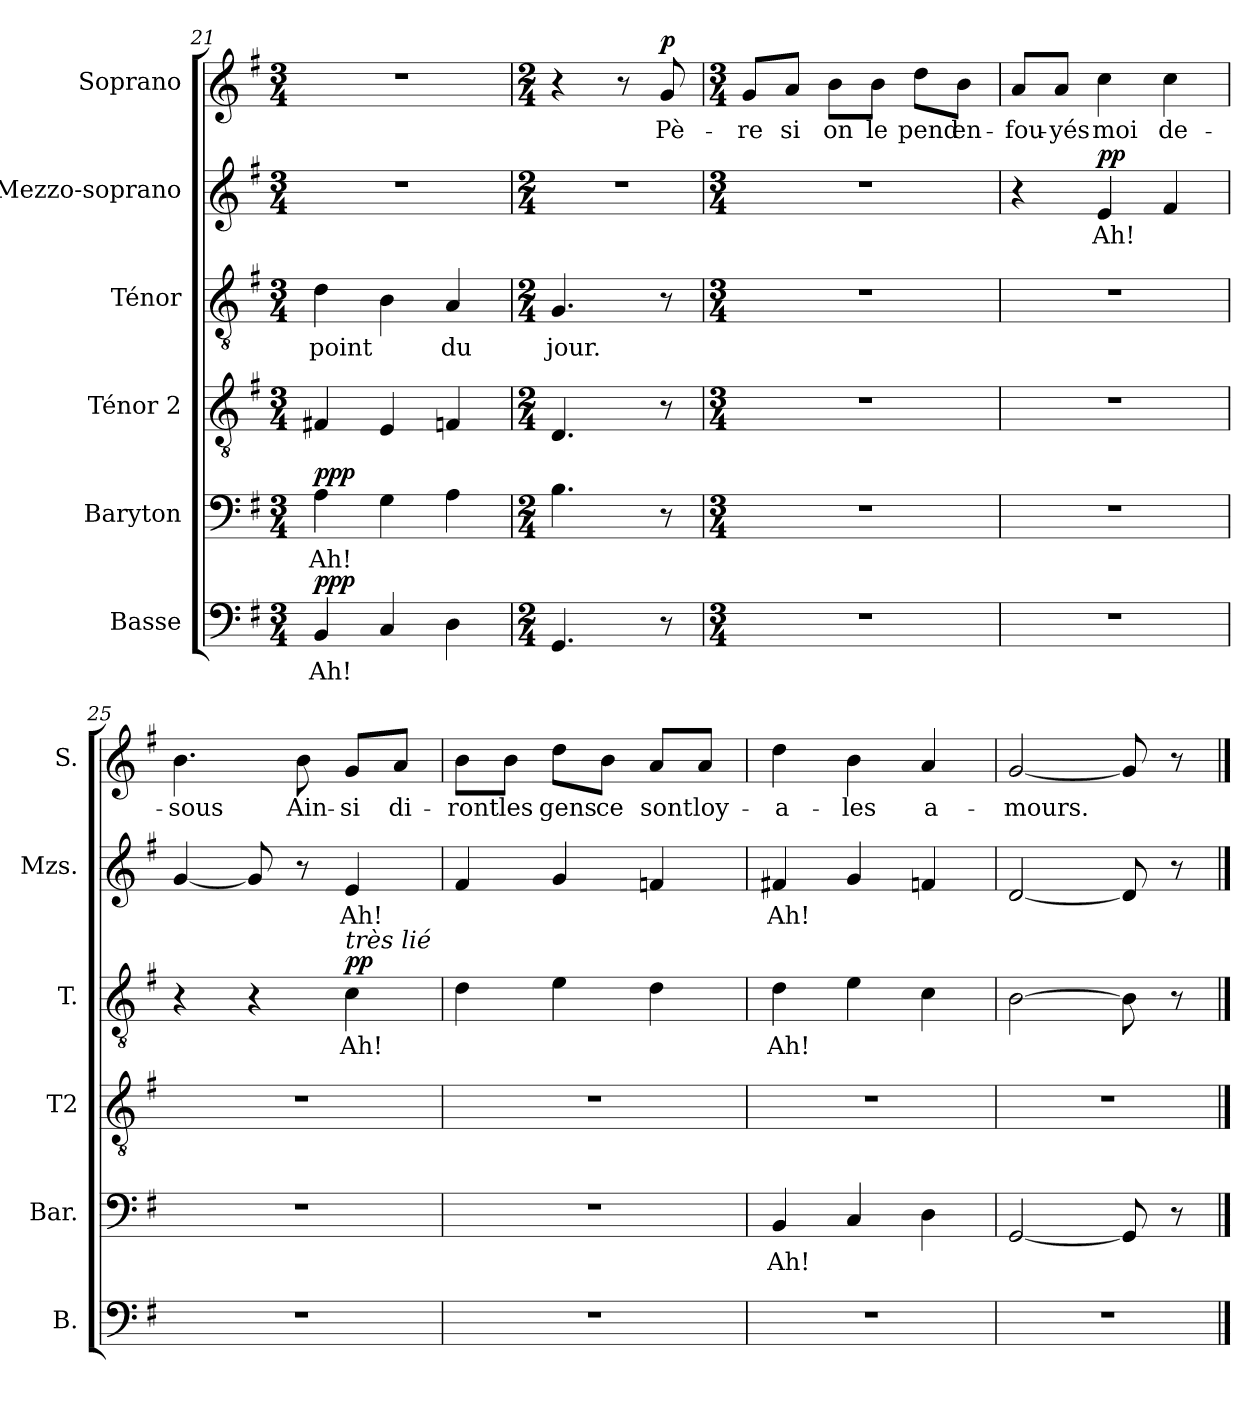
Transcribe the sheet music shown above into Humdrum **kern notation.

**kern	**text	**dynam	**kern	**text	**dynam	**kern	**kern	**text	**dynam	**kern	**text	**dynam	**kern	**text	**dynam
*part6	*part6	*part6	*part5	*part5	*part5	*part4	*part3	*part3	*part3	*part2	*part2	*part2	*part1	*part1	*part1
*staff6	*staff6	*staff6	*staff5	*staff5	*staff5	*staff4	*staff3	*staff3	*staff3	*staff2	*staff2	*staff2	*staff1	*staff1	*staff1
*I"Basse	*	*	*I"Baryton	*	*	*I"Ténor 2	*I"Ténor	*	*	*I"Mezzo-soprano	*	*	*I"Soprano	*	*
*I'B.	*	*	*I'Bar.	*	*	*I'T2	*I'T.	*	*	*I'Mzs.	*	*	*I'S.	*	*
*clefF4	*	*	*clefF4	*	*	*clefGv2	*clefGv2	*	*	*clefG2	*	*	*clefG2	*	*
*k[f#]	*	*	*k[f#]	*	*	*k[f#]	*k[f#]	*	*	*k[f#]	*	*	*k[f#]	*	*
*M3/4	*	*	*M3/4	*	*	*M3/4	*M3/4	*	*	*M3/4	*	*	*M3/4	*	*
=21	=21	=21	=21	=21	=21	=21	=21	=21	=21	=21	=21	=21	=21	=21	=21
!	!LO:LY:b	!LO:DY:a	!	!LO:LY:b	!LO:DY:a	!	!	!LO:LY:b	!	!	!	!	!	!	!
4BB/	Ah!	ppp	4A\	Ah!	ppp	4F#X/	4d\	point	.	2.r	.	.	2.r	.	.
4C/	.	.	4G\	.	.	4E/	4B\	.	.	.	.	.	.	.	.
!	!	!	!	!	!	!	!	!LO:LY:b	!	!	!	!	!	!	!
4D\	.	.	4A\	.	.	4Fn/	4A/	du	.	.	.	.	.	.	.
=22	=22	=22	=22	=22	=22	=22	=22	=22	=22	=22	=22	=22	=22	=22	=22
*M2/4	*	*	*M2/4	*	*	*M2/4	*M2/4	*	*	*M2/4	*	*	*M2/4	*	*
!	!	!	!	!	!	!	!	!LO:LY:b	!	!	!	!	!	!	!
4.GG/	.	.	4.B\	.	.	4.D/	4.G/	jour.	.	2r	.	.	4r	.	.
.	.	.	.	.	.	.	.	.	.	.	.	.	8r	.	.
!	!	!	!	!	!	!	!	!	!	!	!	!	!	!LO:LY:b	!LO:DY:a
8r	.	.	8r	.	.	8r	8r	.	.	.	.	.	8g/	Pè-	p
!!LO:LB:g=z
=23	=23	=23	=23	=23	=23	=23	=23	=23	=23	=23	=23	=23	=23	=23	=23
*M3/4	*	*	*M3/4	*	*	*M3/4	*M3/4	*	*	*M3/4	*	*	*M3/4	*	*
!	!	!	!	!	!	!	!	!	!	!	!	!	!	!LO:LY:b	!
2.r	.	.	2.r	.	.	2.r	2.r	.	.	2.r	.	.	8g/L	-re	.
!	!	!	!	!	!	!	!	!	!	!	!	!	!	!LO:LY:b	!
.	.	.	.	.	.	.	.	.	.	.	.	.	8a/J	si	.
!	!	!	!	!	!	!	!	!	!	!	!	!	!	!LO:LY:b	!
.	.	.	.	.	.	.	.	.	.	.	.	.	8b\L	on	.
!	!	!	!	!	!	!	!	!	!	!	!	!	!	!LO:LY:b	!
.	.	.	.	.	.	.	.	.	.	.	.	.	8b\J	le	.
!	!	!	!	!	!	!	!	!	!	!	!	!	!	!LO:LY:b	!
.	.	.	.	.	.	.	.	.	.	.	.	.	8dd\L	pend	.
!	!	!	!	!	!	!	!	!	!	!	!	!	!	!LO:LY:b	!
.	.	.	.	.	.	.	.	.	.	.	.	.	8b\J	en-	.
=24	=24	=24	=24	=24	=24	=24	=24	=24	=24	=24	=24	=24	=24	=24	=24
!	!	!	!	!	!	!	!	!	!	!	!	!	!	!LO:LY:b	!
2.r	.	.	2.r	.	.	2.r	2.r	.	.	4r	.	.	8a/L	-fou-	.
!	!	!	!	!	!	!	!	!	!	!	!	!	!	!LO:LY:b	!
.	.	.	.	.	.	.	.	.	.	.	.	.	8a/J	-yés	.
!	!	!	!	!	!	!	!	!	!	!	!LO:LY:b	!LO:DY:a	!	!LO:LY:b	!
.	.	.	.	.	.	.	.	.	.	4e/	Ah!	pp	4cc\	moi	.
!	!	!	!	!	!	!	!	!	!	!	!	!	!	!LO:LY:b	!
.	.	.	.	.	.	.	.	.	.	4f#/	.	.	4cc\	de-	.
=25	=25	=25	=25	=25	=25	=25	=25	=25	=25	=25	=25	=25	=25	=25	=25
!	!	!	!	!	!	!	!	!	!	!	!	!	!	!LO:LY:b	!
2.r	.	.	2.r	.	.	2.r	4r	.	.	[4g/	.	.	4.b\	-sous	.
.	.	.	.	.	.	.	4r	.	.	8g/]	.	.	.	.	.
!	!	!	!	!	!	!	!	!	!	!	!	!	!	!LO:LY:b	!
.	.	.	.	.	.	.	.	.	.	8r	.	.	8b\	Ain-	.
!	!	!	!	!	!	!	!LO:TX:a:i:t=très lié	!	!	!	!	!	!	!	!
!	!	!	!	!	!	!	!	!LO:LY:b	!LO:DY:a	!	!LO:LY:b	!	!	!LO:LY:b	!
.	.	.	.	.	.	.	4c\	Ah!	pp	4e/	Ah!	.	8g/L	-si	.
!	!	!	!	!	!	!	!	!	!	!	!	!	!	!LO:LY:b	!
.	.	.	.	.	.	.	.	.	.	.	.	.	8a/J	di-	.
=26	=26	=26	=26	=26	=26	=26	=26	=26	=26	=26	=26	=26	=26	=26	=26
!	!	!	!	!	!	!	!	!	!	!	!	!	!	!LO:LY:b	!
2.r	.	.	2.r	.	.	2.r	4d\	.	.	4f#/	.	.	8b\L	-ront	.
!	!	!	!	!	!	!	!	!	!	!	!	!	!	!LO:LY:b	!
.	.	.	.	.	.	.	.	.	.	.	.	.	8b\J	les	.
!	!	!	!	!	!	!	!	!	!	!	!	!	!	!LO:LY:b	!
.	.	.	.	.	.	.	4e\	.	.	4g/	.	.	8dd\L	gens	.
!	!	!	!	!	!	!	!	!	!	!	!	!	!	!LO:LY:b	!
.	.	.	.	.	.	.	.	.	.	.	.	.	8b\J	ce	.
!	!	!	!	!	!	!	!	!	!	!	!	!	!	!LO:LY:b	!
.	.	.	.	.	.	.	4d\	.	.	4fn/	.	.	8a/L	sont	.
!	!	!	!	!	!	!	!	!	!	!	!	!	!	!LO:LY:b	!
.	.	.	.	.	.	.	.	.	.	.	.	.	8a/J	loy-	.
=27	=27	=27	=27	=27	=27	=27	=27	=27	=27	=27	=27	=27	=27	=27	=27
!	!	!	!	!LO:LY:b	!	!	!	!LO:LY:b	!	!	!LO:LY:b	!	!	!LO:LY:b	!
2.r	.	.	4BB/	Ah!	.	2.r	4d\	Ah!	.	4f#X/	Ah!	.	4dd\	-a-	.
!	!	!	!	!	!	!	!	!	!	!	!	!	!	!LO:LY:b	!
.	.	.	4C/	.	.	.	4e\	.	.	4g/	.	.	4b\	-les	.
!	!	!	!	!	!	!	!	!	!	!	!	!	!	!LO:LY:b	!
.	.	.	4D\	.	.	.	4c\	.	.	4fn/	.	.	4a/	a-	.
=28	=28	=28	=28	=28	=28	=28	=28	=28	=28	=28	=28	=28	=28	=28	=28
!	!	!	!	!	!	!	!	!	!	!	!	!	!	!LO:LY:b	!
2.r	.	.	[2GG/	.	.	2.r	[2B\	.	.	[2d/	.	.	[2g/	-mours.	.
.	.	.	8GG/]	.	.	.	8B\]	.	.	8d/]	.	.	8g/]	.	.
.	.	.	8r	.	.	.	8r	.	.	8r	.	.	8r	.	.
==	==	==	==	==	==	==	==	==	==	==	==	==	==	==	==
*-	*-	*-	*-	*-	*-	*-	*-	*-	*-	*-	*-	*-	*-	*-	*-
